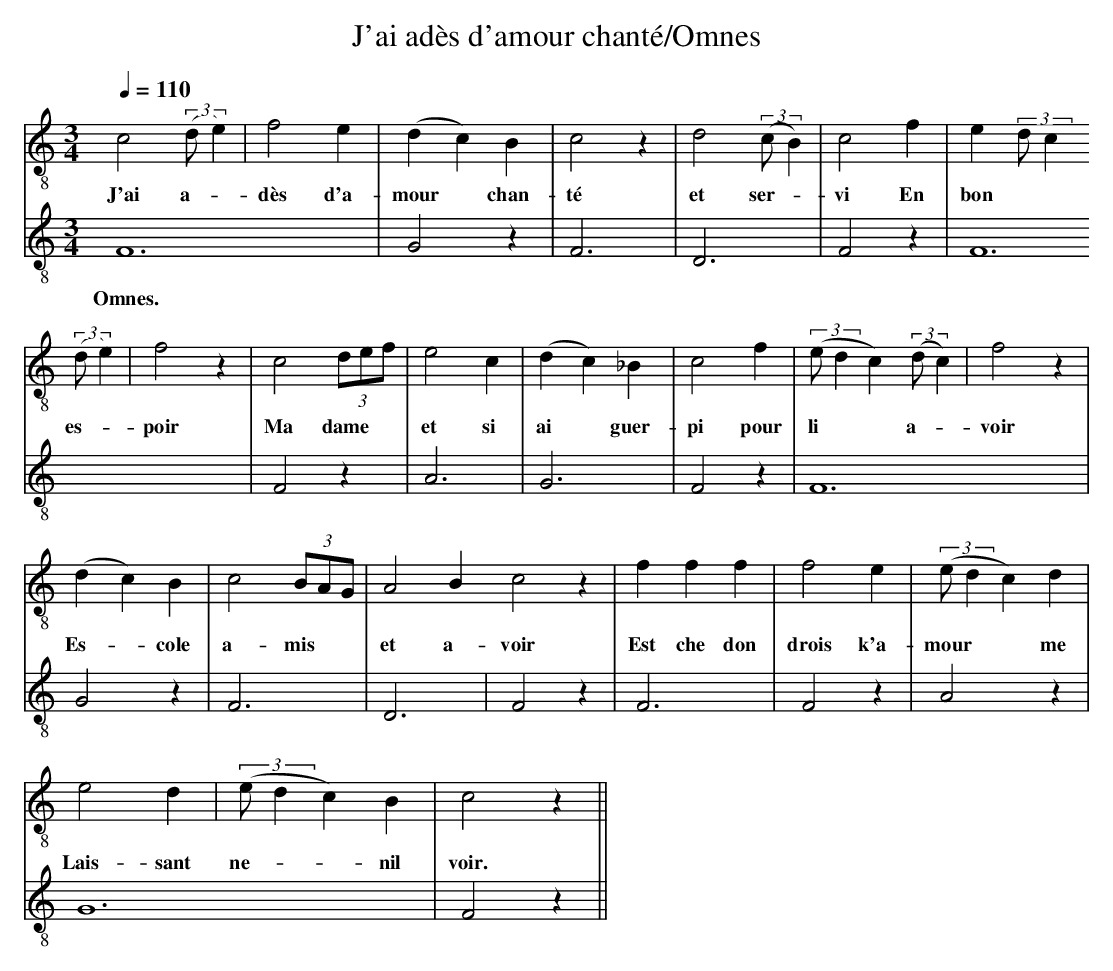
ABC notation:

X:1
T:J'ai adès d'amour chanté/Omnes
M:3/4
L:1/4
Q:1/4=110
K:F Lydian
V:1 clef=treble-8 middle=B,
V:2 clef=treble-8 middle=B,
V:3 clef=treble-8 middle=B,
[V:1]
    C2 ((3:2:2D/E)|F2   E |(DC)    B,|C2 z | D2 ((3:2:2C/B,)|C2  F | E (3:2:2D/C
w: J'ai       a-*  dès d'a-mour* chan-té     et        ser-* vi En  bon**
((3:2:2D/E)|F2 z | C2 (3D/E/F/| E2  C |(DC) _B,| C2  F |((3:2:2E/DC) ((3:2:2D/C)| F2 z |
w:     es-*poir    Ma   dame**  et  si ai* guer- pi pour       li**         a-*  voir
  (DC)  B, | C2 (3B,/A,/G,/| A,2 B, C2 z | F   F   F |  F2   E |((3:2:2E/DC)   D |
w: Es-*cole  a-   mis**      et  a-voir   Est che don drois k'a-       mour** me
    E2   D |((3:2:2E/DC)  B, | C2 z ||
w: Lais-sant       ne-** nil voir.
[V:3] % The tenor must be numbered as 3 for our makefile to key off of these measures
  F,6 | G,2 z | F,3 | D,3 | F,2 z |
w:Omnes.
	 			 F,6 | F,2 z | A,3 | G,3 | F,2 z |
  F,6 | G,2 z | F,3 | D,3 | F,2 z|
				 F,3 | F,2 z | A,2 z | G,6 | F,2 z ||
